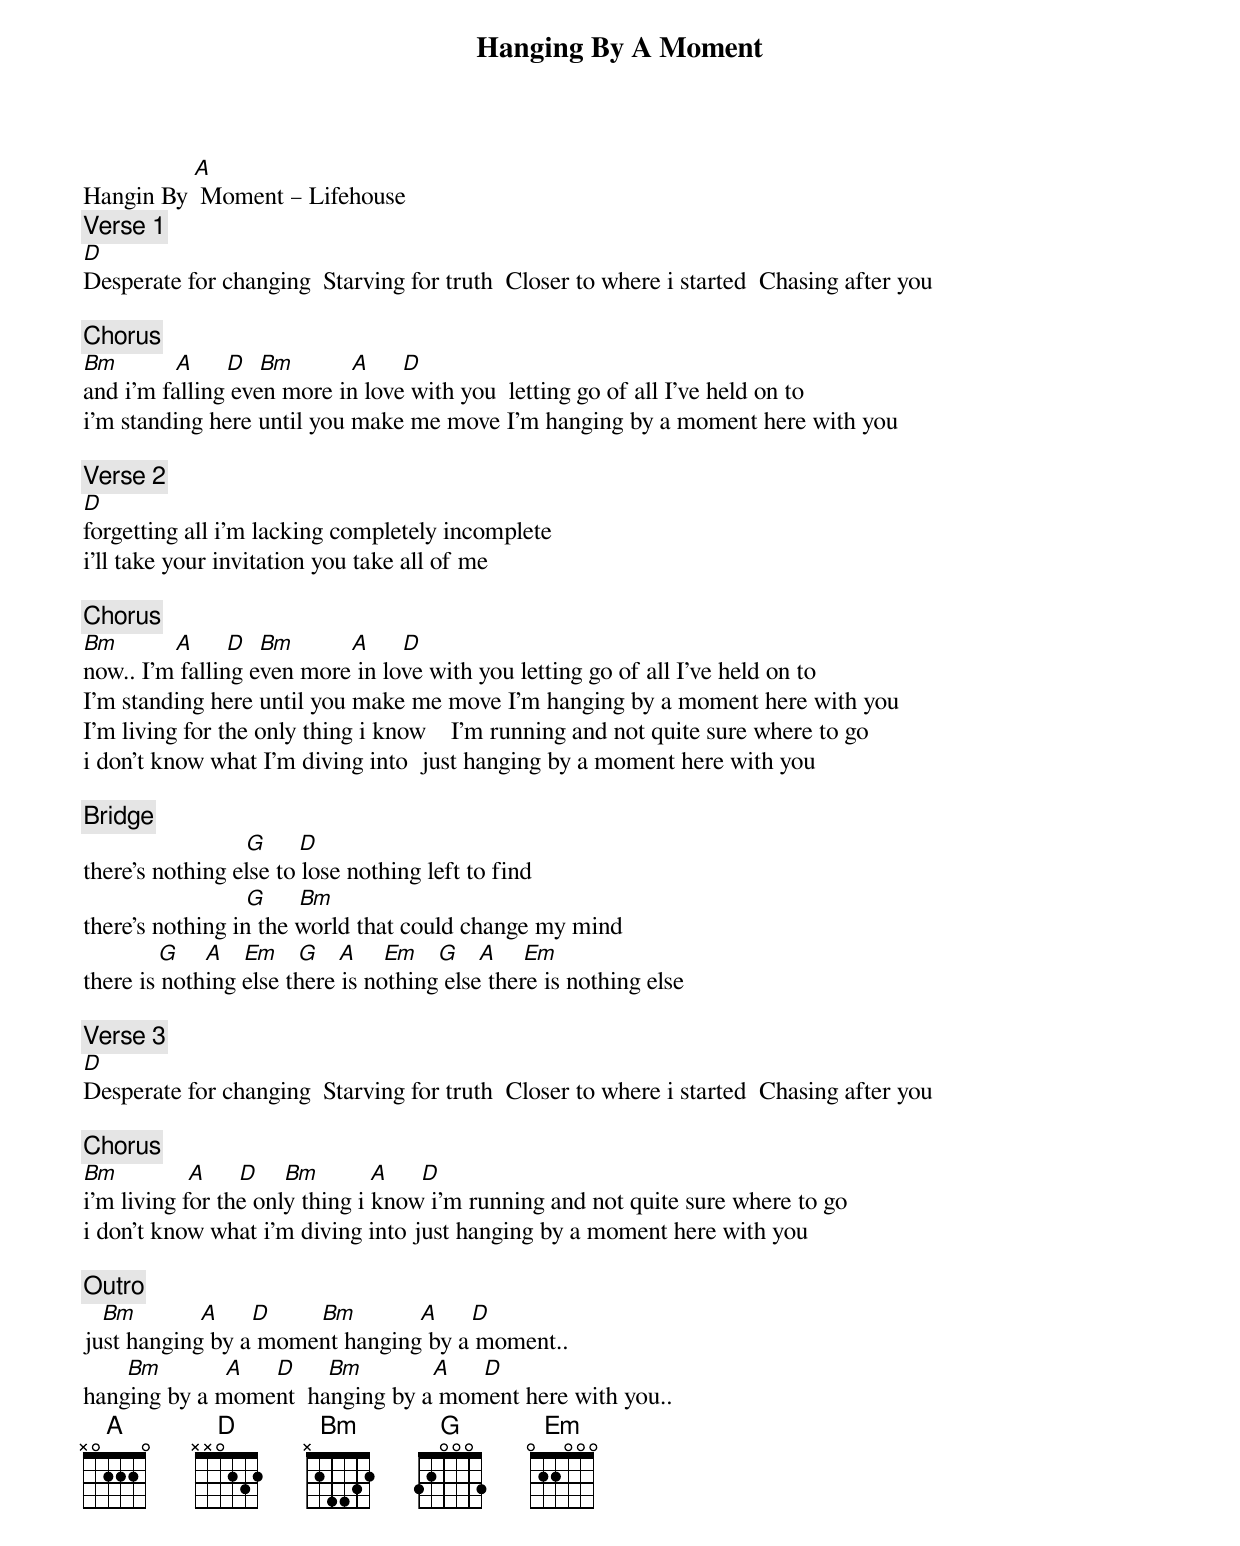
{title: Hanging By A Moment}
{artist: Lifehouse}
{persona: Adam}
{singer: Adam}
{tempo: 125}
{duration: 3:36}
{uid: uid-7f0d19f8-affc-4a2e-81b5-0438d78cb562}
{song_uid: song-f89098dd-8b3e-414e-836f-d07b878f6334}



Hangin By [A] Moment – Lifehouse
{comment: Verse 1}
[D]
Desperate for changing	 Starving for truth  Closer to where i started  Chasing after you

{comment: Chorus}
[Bm]     				[A]     [D]		[Bm]     				[A]     [D]
and i'm falling even more in love with you		letting go of all I’ve held on to
i'm standing here until you make me move	I'm hanging by a moment here with you

{comment: Verse 2}
[D]
forgetting all i'm lacking	completely incomplete
i'll take your invitation	you take all of me

{comment: Chorus}
[Bm]     				[A]     [D]		[Bm]     				[A]     [D]
now.. I’m falling even more in love with you	letting go of all I’ve held on to
I’m standing here until you make me move	I’m hanging by a moment here with you
I’m living for the only thing i know  		I’m running and not quite sure where to go
i don't know what I’m diving into		just hanging by a moment here with you

{comment: Bridge}
                       			[G]	 		 [D]
there's nothing else to lose	nothing left to find
                       			[G]	 		 [Bm]
there's nothing in the world	that could change my mind
          		[G]    [A]   [Em]			[G]   [A]    [Em]			[G]   [A]    [Em]
there is nothing else	there is nothing else	there is nothing else

{comment: Verse 3}
[D]
Desperate for changing	 Starving for truth  Closer to where i started  Chasing after you

{comment: Chorus}
[Bm]     	     [A]     [D]				[Bm]     			[A]     [D]
i'm living for the only thing i know	i'm running and not quite sure where to go
i don't know what i'm diving into	just hanging by a moment here with you

{comment: Outro}
			[Bm]          [A]     [D]		    		[Bm]          [A]     [D]
just hanging by a moment	hanging by a moment..
     		[Bm]          [A]     [D]					[Bm]          	[A]     [D]
hanging by a moment		hanging by a moment here with you..
